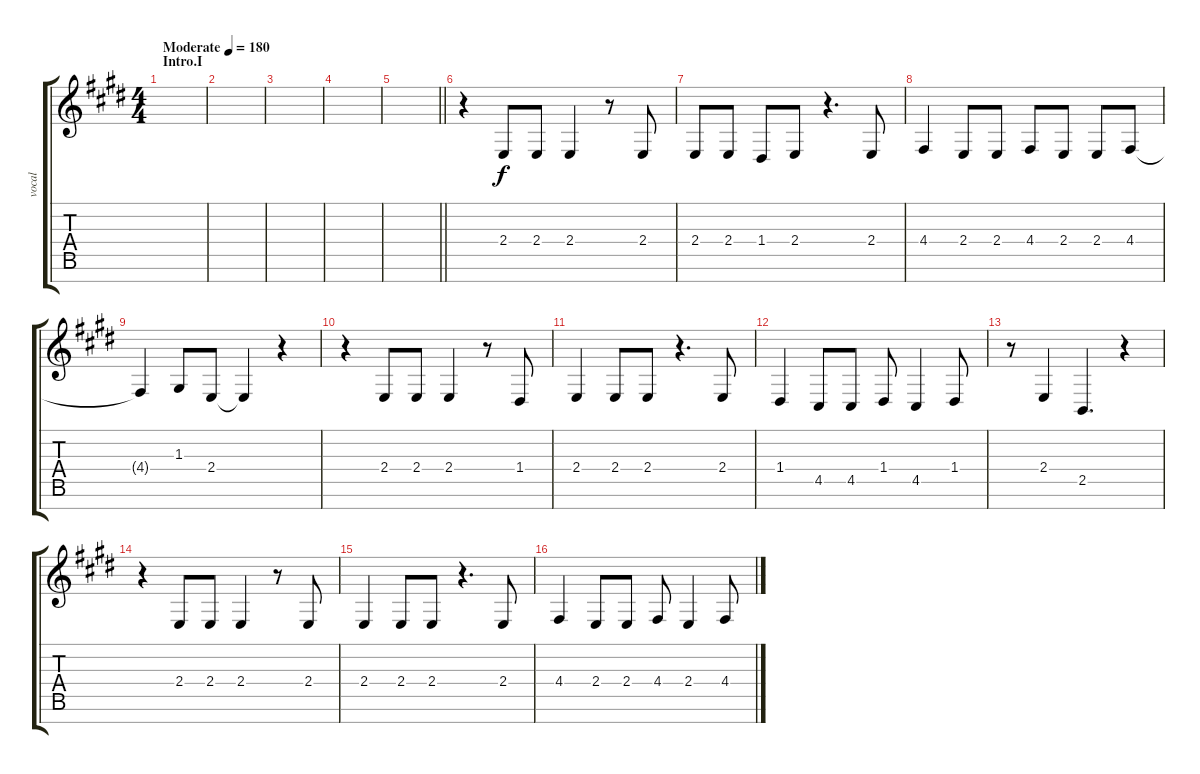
\track ("vocal" "vocal") {instrument lead6voice}
\staff {score tabs}
\tuning (E4 B3 G3 D3 A2 E2 B1) {hide}
\ts (4 4)
\section ("" "Intro.I")
\tempo (180 "Moderate")
\clef g2
\ks e
|
|
|
|
\barLineRight lightlight
|
r.4 2.4.8 2.4.8 2.4.4 r.8 2.4.8 |
2.4.8 2.4.8 1.4.8 2.4.8 r.4{d} 2.4.8 |
4.4.4 2.4.8 2.4.8 4.4.8 2.4.8 2.4.8 4.4.8 |
4.4{t}.4 1.3.8 2.4.8 2.4{t}.4 r.4 |
r.4 2.4.8 2.4.8 2.4.4 r.8 1.4.8 |
2.4.4 2.4.8 2.4.8 r.4{d} 2.4.8 |
1.4.4 4.5.8 4.5.8 1.4.8 4.5.4 1.4.8 |
r.8 2.4.4 2.5.4{d} r.4 |
r.4 2.4.8 2.4.8 2.4.4 r.8 2.4.8 |
2.4.4 2.4.8 2.4.8 r.4{d} 2.4.8 |
4.4.4 2.4.8 2.4.8 4.4.8 2.4.4 4.4.8
